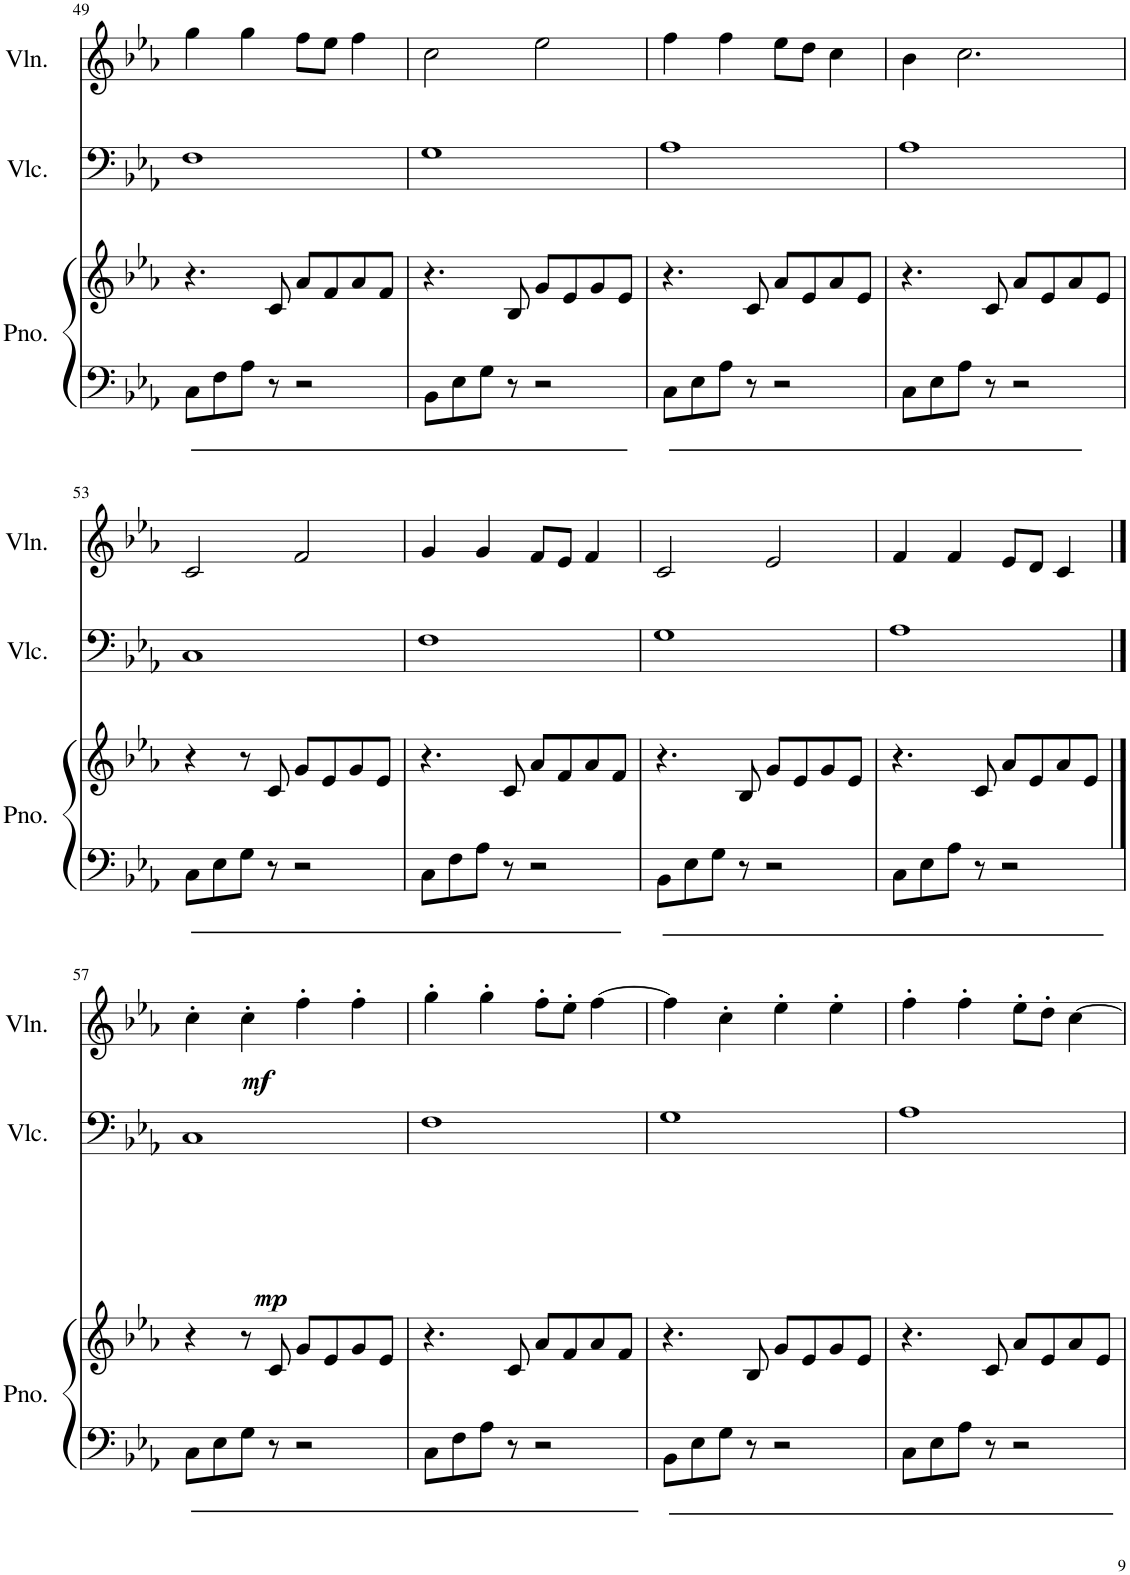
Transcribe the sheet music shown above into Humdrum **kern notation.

**kern	**kern	**kern	**dynam	**kern	**dynam
*part3	*part3	*part2	*part2	*part1	*part1
*staff4	*staff3	*staff2	*staff2	*staff1	*staff1
*I"Piano	*	*I"Violoncello	*	*I"Violin	*
*I'Pno.	*	*I'Vlc.	*	*I'Vln.	*
!!LO:PB:g=z
*clefF4	*clefG2	*clefF4	*	*clefG2	*
*k[b-e-a-]	*k[b-e-a-]	*k[b-e-a-]	*	*k[b-e-a-]	*
*M4/4	*M4/4	*M4/4	*	*M4/4	*
=49	=49	=49	=49	=49	=49
8C\L	4.r	1F	.	4gg\	.
8F\	.	.	.	.	.
8A-\J	.	.	.	4gg\	.
8r	8c/	.	.	.	.
2r	8a-/L	.	.	8ff\L	.
.	8f/	.	.	8ee-\J	.
.	8a-/	.	.	4ff\	.
.	8f/J	.	.	.	.
=50	=50	=50	=50	=50	=50
8BB-\L	4.r	1G	.	2cc\	.
8E-\	.	.	.	.	.
8G\J	.	.	.	.	.
8r	8B-/	.	.	.	.
2r	8g/L	.	.	2ee-\	.
.	8e-/	.	.	.	.
.	8g/	.	.	.	.
.	8e-/J	.	.	.	.
=51	=51	=51	=51	=51	=51
8C\L	4.r	1A-	.	4ff\	.
8E-\	.	.	.	.	.
8A-\J	.	.	.	4ff\	.
8r	8c/	.	.	.	.
2r	8a-/L	.	.	8ee-\L	.
.	8e-/	.	.	8dd\J	.
.	8a-/	.	.	4cc\	.
.	8e-/J	.	.	.	.
=52	=52	=52	=52	=52	=52
8C\L	4.r	1A-	.	4b-\	.
8E-\	.	.	.	.	.
8A-\J	.	.	.	2.cc\	.
8r	8c/	.	.	.	.
2r	8a-/L	.	.	.	.
.	8e-/	.	.	.	.
.	8a-/	.	.	.	.
.	8e-/J	.	.	.	.
!!LO:LB:g=z
=53	=53	=53	=53	=53	=53
8C\L	4r	1C	.	2c/	.
8E-\	.	.	.	.	.
8G\J	8r	.	.	.	.
8r	8c/	.	.	.	.
2r	8g/L	.	.	2f/	.
.	8e-/	.	.	.	.
.	8g/	.	.	.	.
.	8e-/J	.	.	.	.
=54	=54	=54	=54	=54	=54
8C\L	4.r	1F	.	4g/	.
8F\	.	.	.	.	.
8A-\J	.	.	.	4g/	.
8r	8c/	.	.	.	.
2r	8a-/L	.	.	8f/L	.
.	8f/	.	.	8e-/J	.
.	8a-/	.	.	4f/	.
.	8f/J	.	.	.	.
=55	=55	=55	=55	=55	=55
8BB-\L	4.r	1G	.	2c/	.
8E-\	.	.	.	.	.
8G\J	.	.	.	.	.
8r	8B-/	.	.	.	.
2r	8g/L	.	.	2e-/	.
.	8e-/	.	.	.	.
.	8g/	.	.	.	.
.	8e-/J	.	.	.	.
=56	=56	=56	=56	=56	=56
8C\L	4.r	1A-	.	4f/	.
8E-\	.	.	.	.	.
8A-\J	.	.	.	4f/	.
8r	8c/	.	.	.	.
2r	8a-/L	.	.	8e-/L	.
.	8e-/	.	.	8d/J	.
.	8a-/	.	.	4c/	.
.	8e-/J	.	.	.	.
!!LO:LB:g=z
==57	==57	==57	==57	==57	==57
!	!	!	!LO:DY:b	!	!LO:DY:b
8C\L	4r	1C	mp	4cc'\	mf
8E-\	.	.	.	.	.
8G\J	8r	.	.	4cc'\	.
8r	8c/	.	.	.	.
2r	8g/L	.	.	4ff'\	.
.	8e-/	.	.	.	.
.	8g/	.	.	4ff'\	.
.	8e-/J	.	.	.	.
=58	=58	=58	=58	=58	=58
8C\L	4.r	1F	.	4gg'\	.
8F\	.	.	.	.	.
8A-\J	.	.	.	4gg'\	.
8r	8c/	.	.	.	.
2r	8a-/L	.	.	8ff'\L	.
.	8f/	.	.	8ee-'\J	.
.	8a-/	.	.	[4ff\	.
.	8f/J	.	.	.	.
=59	=59	=59	=59	=59	=59
8BB-\L	4.r	1G	.	4ff\]	.
8E-\	.	.	.	.	.
8G\J	.	.	.	4cc'\	.
8r	8B-/	.	.	.	.
2r	8g/L	.	.	4ee-'\	.
.	8e-/	.	.	.	.
.	8g/	.	.	4ee-'\	.
.	8e-/J	.	.	.	.
=60	=60	=60	=60	=60	=60
8C\L	4.r	1A-	.	4ff'\	.
8E-\	.	.	.	.	.
8A-\J	.	.	.	4ff'\	.
8r	8c/	.	.	.	.
2r	8a-/L	.	.	8ee-'\L	.
.	8e-/	.	.	8dd'\J	.
.	8a-/	.	.	[4cc\	.
.	8e-/J	.	.	.	.
=	=	=	=	=	=
*-	*-	*-	*-	*-	*-
